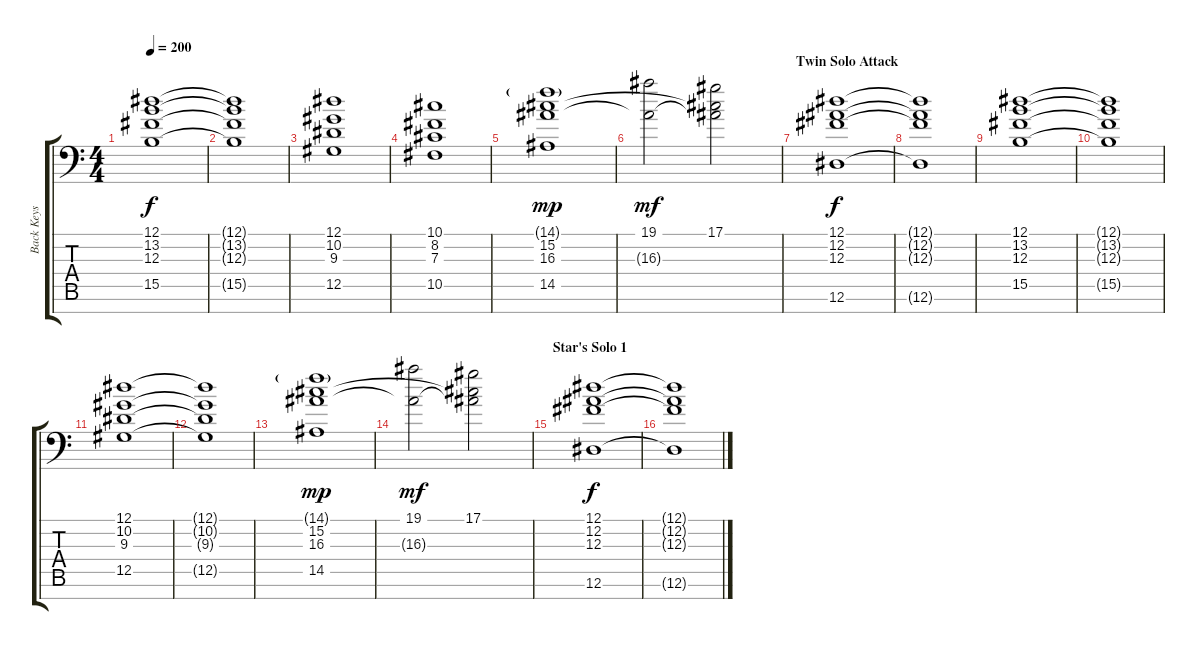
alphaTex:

\track ("Back Keys" "Back Keys") {instrument stringensemble1}
\staff {score tabs}
\tuning (Eb4 Bb3 Gb3 Db3 Ab2 Eb2 Eb1) {hide}
\ts (4 4)
\tempo 200
\clef f4
\ks c
(12.1 13.2 12.3 15.5).1{dy f} |
(12.1{t} 13.2{t} 12.3{t} 15.5{t}).1 |
(12.1 10.2 9.3 12.5).1 |
(10.1 8.2 7.3 10.5).1 |
(14.1{g} 15.2 16.3 14.5).1{dy mp} |
(19.1 16.3{t}).2{dy mf} (17.1 15.2{t} 16.3{t}).2 |
\section ("" "Twin Solo Attack")
(12.1 12.2 12.3 12.6).1{dy f volume 10 instrument stringensemble1} |
(12.1{t} 12.2{t} 12.3{t} 12.6{t}).1 |
(12.1 13.2 12.3 15.5).1 |
(12.1{t} 13.2{t} 12.3{t} 15.5{t}).1 |
(12.1 10.2 9.3 12.5).1 |
(12.1{t} 10.2{t} 9.3{t} 12.5{t}).1 |
(14.1{g} 15.2 16.3 14.5).1{dy mp} |
(19.1 16.3{t}).2{dy mf} (17.1 15.2{t} 16.3{t}).2 |
\section ("" "Star's Solo 1")
(12.1 12.2 12.3 12.6).1{dy f volume 10 instrument stringensemble1} |
(12.1{t} 12.2{t} 12.3{t} 12.6{t}).1
